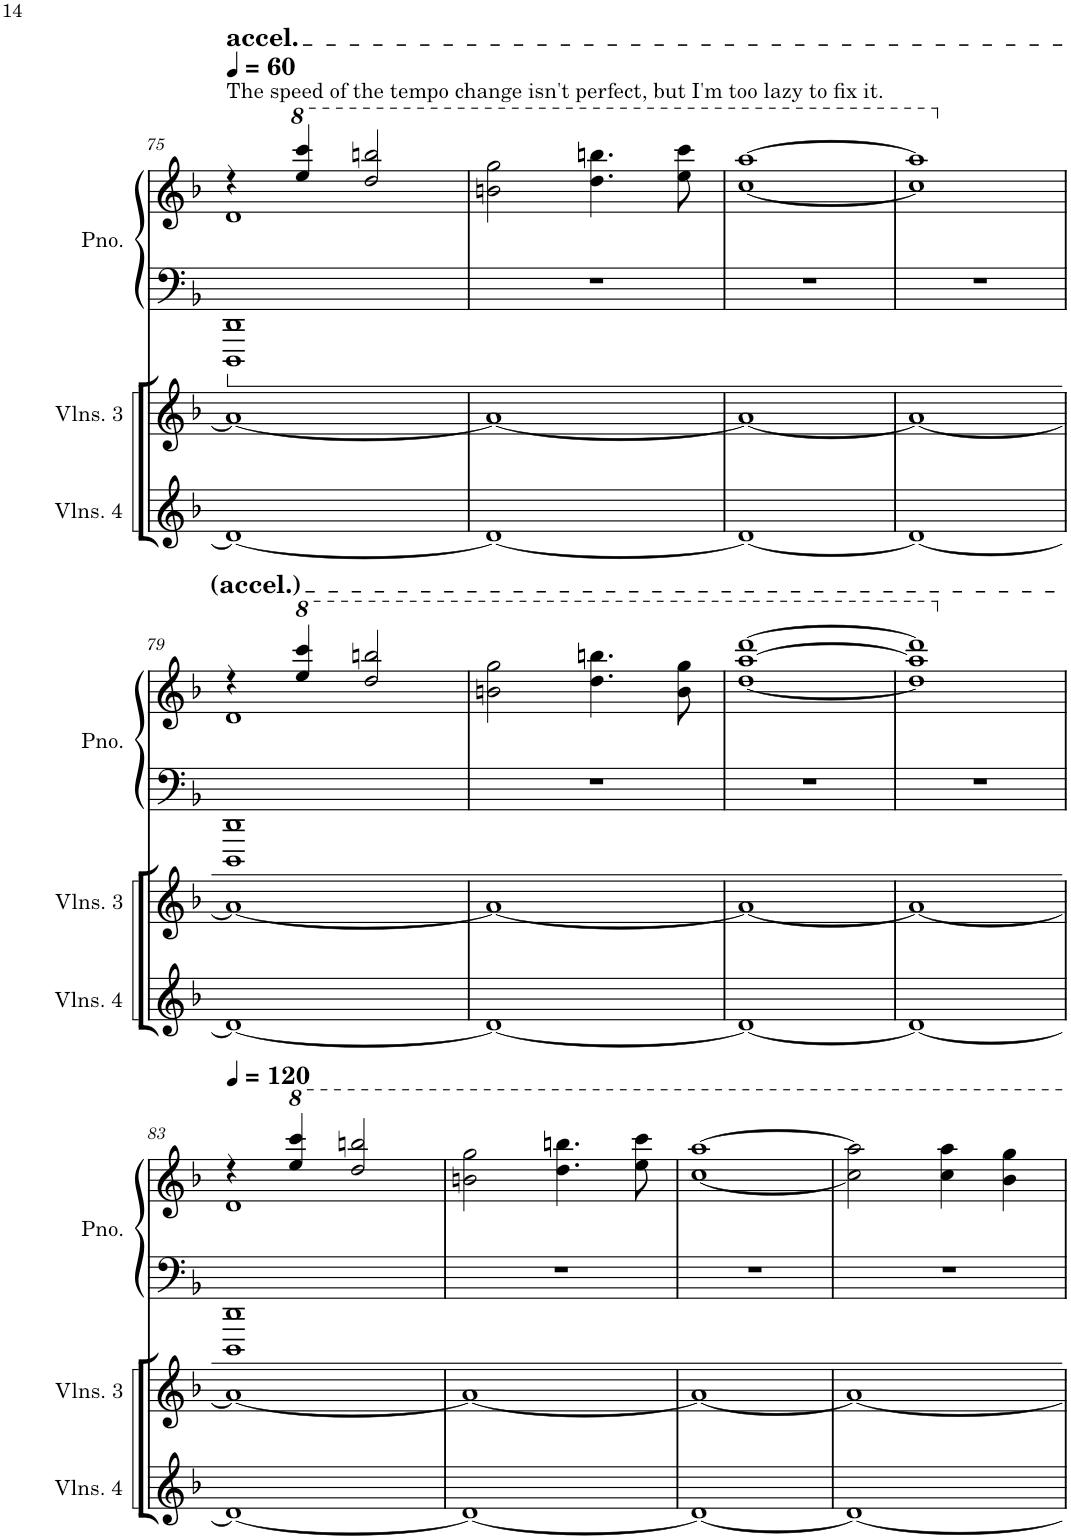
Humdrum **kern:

**kern	**kern	**kern	**kern	**kern	**kern	**kern
*part6	*part5	*part4	*part4	*part3	*part2	*part1
*staff7	*staff6	*staff5	*staff4	*staff3	*staff2	*staff1
*I"Violins 4	*I"Violins 3	*I"Piano	*	*I"Flute 2	*I"Flute 1	*I"Piccolo
*I'Vlns. 4	*I'Vlns. 3	*I'Pno.	*	*I'Fl. 2	*I'Fl. 1	*I'Picc.
!!LO:PB:g=z
*clefG2	*clefG2	*clefF4	*clefG2	*clefG2	*clefG2	*clefG2
*	*	*	*	*	*	*Trd-7c-12
*k[b-]	*k[b-]	*k[b-]	*k[b-]	*k[b-]	*k[b-]	*k[b-]
*M4/4	*M4/4	*M4/4	*M4/4	*M4/4	*M4/4	*M4/4
*MM60	*MM60	*MM60	*MM60	*MM60	*MM60	*MM60
=75	=75	=75	=75	=75	=75	=75
*	*	*	*^	*	*	*
!	!	!	!	!	!	!	!LO:TX:a:t=The speed of the tempo change isn't perfect, but I'm too lazy to fix it.
!	!	!	!	!	!	!	!LO:TX:a:t=accel.
1d_	1a_	1DDD 1DD	4r	1d	1r	1r	1r
*	*	*	*8va	*	*	*	*
.	.	.	4eee/ 4cccc/	.	.	.	.
.	.	.	2ddd/ 2bbbn/	.	.	.	.
*	*	*	*v	*v	*	*	*
=76	=76	=76	=76	=76	=76	=76
1d_	1a_	1r	2bbn\ 2ggg\	1r	1r	1r
.	.	.	4.ddd\ 4.bbbn\	.	.	.
.	.	.	8eee\ 8cccc\	.	.	.
=77	=77	=77	=77	=77	=77	=77
1d_	1a_	1r	[1ccc [1aaa	1r	1r	1r
=78	=78	=78	=78	=78	=78	=78
1d_	1a_	1r	1ccc] 1aaa]	1r	1r	1r
!!LO:LB:g=z
=79	=79	=79	=79	=79	=79	=79
*	*	*	*X8va	*	*	*
*	*	*	*^	*	*	*
1d_	1a_	1DDD 1DD	4r	1d	1r	1r	1r
*	*	*	*8va	*	*	*	*
.	.	.	4eee/ 4cccc/	.	.	.	.
.	.	.	2ddd/ 2bbbn/	.	.	.	.
*	*	*	*v	*v	*	*	*
=80	=80	=80	=80	=80	=80	=80
1d_	1a_	1r	2bbn\ 2ggg\	1r	1r	1r
.	.	.	4.ddd\ 4.bbbn\	.	.	.
.	.	.	8bb\ 8ggg\	.	.	.
=81	=81	=81	=81	=81	=81	=81
1d_	1a_	1r	[1ddd [1aaa [1dddd	1r	1r	1r
=82	=82	=82	=82	=82	=82	=82
1d_	1a_	1r	1ddd] 1aaa] 1dddd]	1r	1r	1r
!!LO:LB:g=z
=83	=83	=83	=83	=83	=83	=83
*	*	*	*X8va	*	*	*
*	*	*	*	*	*	*MM120
*	*	*	*^	*	*	*
1d_	1a_	1DDD 1DD	4r	1d	1r	1r	1r
.	.	.	4eee/ 4cccc/	.	.	.	.
.	.	.	2ddd/ 2bbbn/	.	.	.	.
*	*	*	*v	*v	*	*	*
=84	=84	=84	=84	=84	=84	=84
1d_	1a_	1r	2bbn\ 2ggg\	1r	1r	1r
.	.	.	4.ddd\ 4.bbbn\	.	.	.
.	.	.	8eee\ 8cccc\	.	.	.
=85	=85	=85	=85	=85	=85	=85
1d_	1a_	1r	[1ccc [1aaa	1r	1r	1r
=86	=86	=86	=86	=86	=86	=86
1d_	1a_	1r	2ccc\] 2aaa\]	1r	1r	1r
.	.	.	4ccc\ 4aaa\	.	.	.
.	.	.	4bb-\ 4ggg\	.	.	.
=	=	=	=	=	=	=
*-	*-	*-	*-	*-	*-	*-
